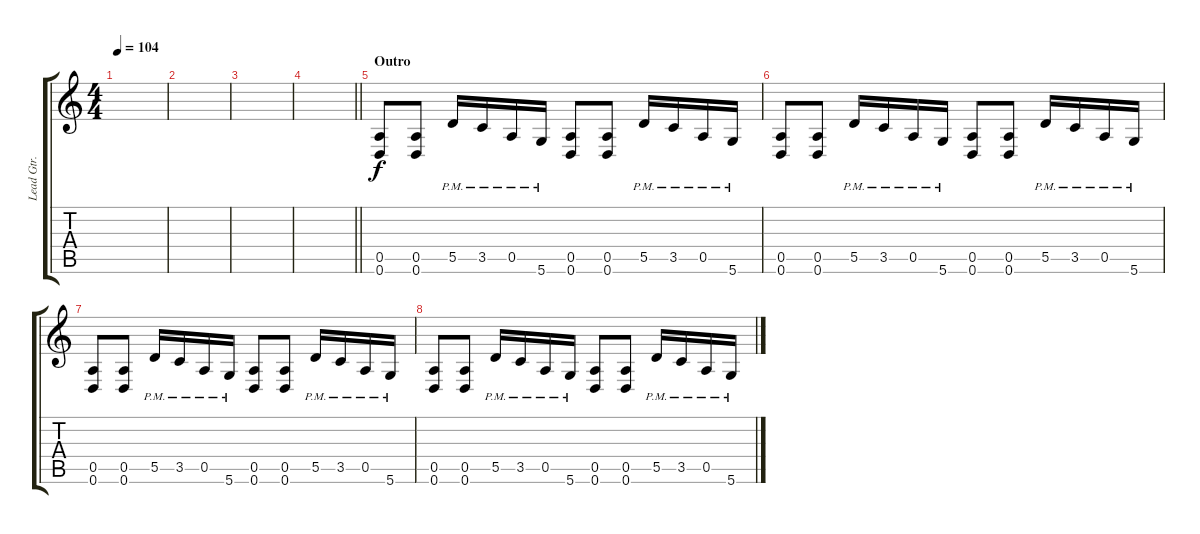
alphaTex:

\track ("Lead Gtr. " "Lead Gtr. ") {instrument distortionguitar}
\staff {score tabs}
\tuning (E4 B3 G3 D3 A2 D2) {hide}
\ts (4 4)
\tempo 104
\clef g2
\ks c
|
|
|
\barLineRight lightlight
|
\section ("" "Outro")
(0.5 0.6).8{volume 8} (0.5 0.6).8 5.5{pm}.16 3.5{pm}.16 0.5{pm}.16 5.6{pm}.16 (0.5 0.6).8 (0.5 0.6).8 5.5{pm}.16 3.5{pm}.16 0.5{pm}.16 5.6{pm}.16 |
(0.5 0.6).8 (0.5 0.6).8 5.5{pm}.16 3.5{pm}.16 0.5{pm}.16 5.6{pm}.16 (0.5 0.6).8 (0.5 0.6).8 5.5{pm}.16 3.5{pm}.16 0.5{pm}.16 5.6{pm}.16 |
(0.5 0.6).8 (0.5 0.6).8 5.5{pm}.16 3.5{pm}.16 0.5{pm}.16 5.6{pm}.16 (0.5 0.6).8 (0.5 0.6).8 5.5{pm}.16 3.5{pm}.16 0.5{pm}.16 5.6{pm}.16 |
(0.5 0.6).8 (0.5 0.6).8 5.5{pm}.16 3.5{pm}.16 0.5{pm}.16 5.6{pm}.16 (0.5 0.6).8 (0.5 0.6).8 5.5{pm}.16 3.5{pm}.16 0.5{pm}.16 5.6{pm}.16
